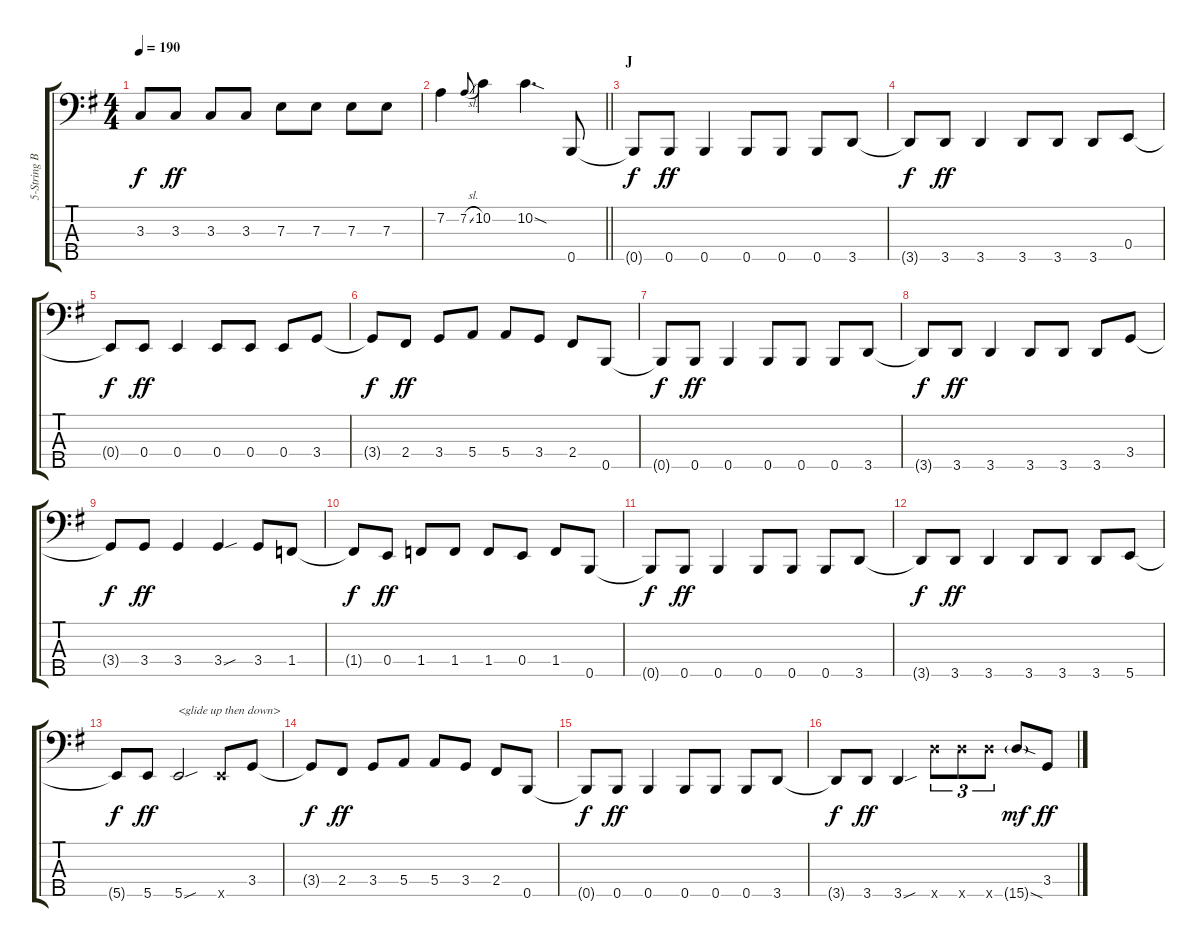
\track ("5-String Bass" "5-String B") {instrument electricbasspick}
\staff {score tabs}
\tuning (G2 D2 A1 E1 B0) {hide}
\ts (4 4)
\tempo 190
\clef f4
\ks g
3.3{t}.8{dy f} 3.3.8{dy ff} 3.3.8 3.3.8 7.3.8 7.3.8 7.3.8 7.3.8 |
\barLineRight lightlight
7.2.4 7.2{sl}.8{gr onbeat} 10.2.4 10.2{sod}.4{d} 0.5.8 |
\section ("" "J")
0.5{t}.8{dy f} 0.5.8{dy ff} 0.5.4 0.5.8 0.5.8 0.5.8 3.5.8 |
3.5{t}.8{dy f} 3.5.8{dy ff} 3.5.4 3.5.8 3.5.8 3.5.8 0.4.8 |
0.4{t}.8{dy f} 0.4.8{dy ff} 0.4.4 0.4.8 0.4.8 0.4.8 3.4.8 |
3.4{t}.8{dy f} 2.4.8{dy ff} 3.4.8 5.4.8 5.4.8 3.4.8 2.4.8 0.5.8 |
0.5{t}.8{dy f} 0.5.8{dy ff} 0.5.4 0.5.8 0.5.8 0.5.8 3.5.8 |
3.5{t}.8{dy f} 3.5.8{dy ff} 3.5.4 3.5.8 3.5.8 3.5.8 3.4.8 |
3.4{t}.8{dy f} 3.4.8{dy ff} 3.4.4 3.4{sou}.4 3.4.8 1.4.8 |
1.4{t}.8{dy f} 0.4.8{dy ff} 1.4.8 1.4.8 1.4.8 0.4.8 1.4.8 0.5.8 |
0.5{t}.8{dy f} 0.5.8{dy ff} 0.5.4 0.5.8 0.5.8 0.5.8 3.5.8 |
3.5{t}.8{dy f} 3.5.8{dy ff} 3.5.4 3.5.8 3.5.8 3.5.8 5.5.8 |
5.5{t}.8{dy f} 5.5.8{dy ff} 5.5{sou}.2{txt "<glide up then down>"} 5.5{x}.8 3.4.8 |
3.4{t}.8{dy f} 2.4.8{dy ff} 3.4.8 5.4.8 5.4.8 3.4.8 2.4.8 0.5.8 |
0.5{t}.8{dy f} 0.5.8{dy ff} 0.5.4 0.5.8 0.5.8 0.5.8 3.5.8 |
3.5{t}.8{dy f} 3.5.8{dy ff} 3.5{sou}.4 15.5{x}.8{tu (3 2)} 15.5{x}.8{tu (3 2)} 15.5{x}.8{tu (3 2)} 15.5{sod g}.8{dy mf} 3.4.8{dy ff}
